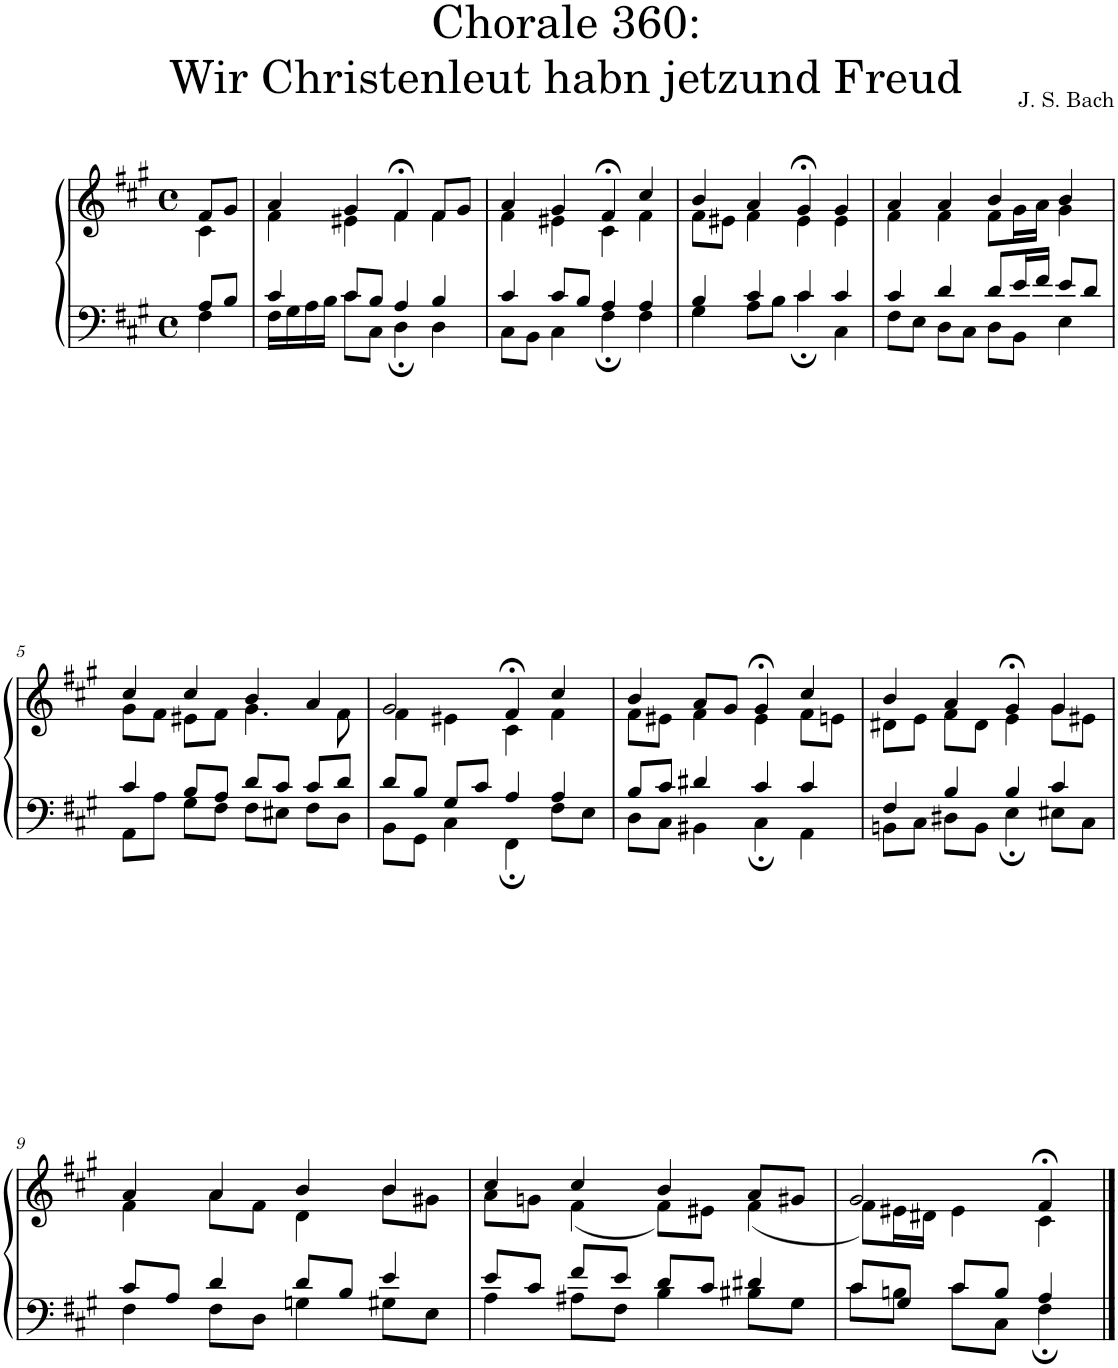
**kern	**kern
*part1	*part1
*staff2	*staff1
*I"S,A	*
*clefF4	*clefG2
*k[f#c#g#]	*k[f#c#g#]
*M4/4	*M4/4
*met(c)	*met(c)
=	=
*^	*^
8A/L	4F#\	8f#/L	4c#\
8B/J	.	8g#/J	.
=1	=1	=1	=1
4c#/	16F#\LL	4a/	4f#\
.	16G#\	.	.
.	16A\	.	.
.	16B\JJ	.	.
8c#/L	8c#\L	4g#/	4e#X\
8B/J	8C#\J	.	.
4A/	4D;\	4f#;</	4f#\
4B/	4D\	8f#/L	4f#\
.	.	8g#/J	.
=2	=2	=2	=2
4c#/	8C#\L	4a/	4f#\
.	8BB\J	.	.
8c#/L	4C#\	4g#/	4e#X\
8B/J	.	.	.
4A/	4F#;\	4f#;</	4c#\
4A/	4F#\	4cc#/	4f#\
=3	=3	=3	=3
4B/	4G#\	4b/	8f#\L
.	.	.	8e#X\J
4c#/	8A\L	4a/	4f#\
.	8B\J	.	.
4c#/	4c#;\	4g#;</	4e#\
4c#/	4C#\	4g#/	4e#\
=4	=4	=4	=4
4c#/	8F#\L	4a/	4f#\
.	8E\J	.	.
4d/	8D\L	4a/	4f#\
.	8C#\J	.	.
8d/L	8D\L	4b/	8f#\L
16e/L	8BB\J	.	16g#\L
16f#/JJ	.	.	16a\JJ
8e/L	4E\	4b/	4g#\
8d/J	.	.	.
!!LO:LB:g=z	!!
=5	=5	=5	=5
4c#/	8AA\L	4cc#/	8g#\L
.	8A\J	.	8f#\J
8B/L	8G#\L	4cc#/	8e#X\L
8A/J	8F#\J	.	8f#\J
8d/L	8F#\L	4b/	4.g#\
8c#/J	8E#X\J	.	.
8c#/L	8F#\L	4a/	.
8d/J	8D\J	.	8f#\
=6	=6	=6	=6
8d/L	8BB\L	2g#/	4f#\
8B/J	8GG#\J	.	.
8G#/L	4C#\	.	4e#X\
8c#/J	.	.	.
4A/	4FF#;\	4f#;</	4c#\
4A/	8F#\L	4cc#/	4f#\
.	8E\J	.	.
=7	=7	=7	=7
8B/L	8D\L	4b/	8f#\L
8c#/J	8C#\J	.	8e#X\J
4d#X/	4BB#X\	8a/L	4f#\
.	.	8g#/J	.
4c#/	4C#;\	4g#;</	4e#\
4c#/	4AA\	4cc#/	8f#\L
.	.	.	8en\J
=8	=8	=8	=8
4F#/	8BBn\L	4b/	8d#X\L
.	8C#\J	.	8e\J
4B/	8D#X\L	4a/	8f#\L
.	8BB\J	.	8d#\J
4B/	4E;\	4g#;</	4e\
4c#/	8E#X\L	4g#/	8g#\L
.	8C#\J	.	8e#X\J
!!LO:LB:g=z	!!
=9	=9	=9	=9
8c#/L	4F#\	4a/	4f#\
8A/J	.	.	.
4d/	8F#\L	4a/	8a\L
.	8D\J	.	8f#\J
8d/L	4Gn\	4b/	4d\
8B/J	.	.	.
4e/	8G#X\L	4b/	8b\L
.	8E\J	.	8g#X\J
=10	=10	=10	=10
8e/L	4A\	4cc#/	8a\L
8c#/J	.	.	8gn\J
8f#/L	8A#X\L	4cc#/	(<4f#\
8e/J	8F#\J	.	.
8d/L	4B\	4b/	8f#\L)
8c#/J	.	.	8e#X\J
4d#X/	8B#X\L	8a/L	(<4f#\
.	8G#\J	8g#X/J	.
=11	=11	=11	=11
8c#/L	8c#\L	2g#/	8f#\L)
8G#/J	8Bn\J	.	16e#X\L
.	.	.	16d#X\JJ
8c#/L	8c#\L	.	4e#\
8B/J	8C#\J	.	.
4A/	4F#;\	4f#;</	4c#\
*v	*v	*	*
*	*v	*v
==	==
*-	*-
